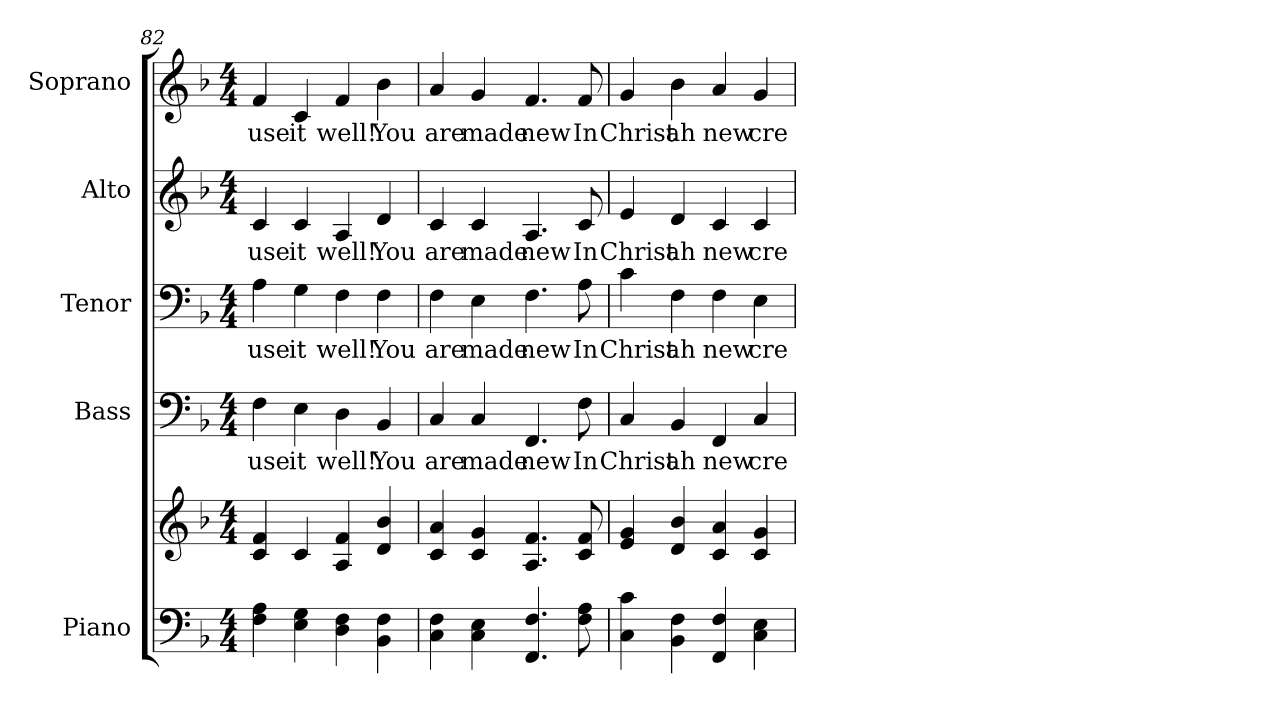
**kern	**kern	**kern	**text	**kern	**text	**kern	**text	**kern	**text
*part5	*part5	*part4	*part4	*part3	*part3	*part2	*part2	*part1	*part1
*staff6	*staff5	*staff4	*staff4	*staff3	*staff3	*staff2	*staff2	*staff1	*staff1
*I"Piano	*	*I"Bass	*	*I"Tenor	*	*I"Alto	*	*I"Soprano	*
*I'Pno.	*	*I'B.	*	*I'T.	*	*I'A.	*	*I'S.	*
!!LO:PB:g=z
*clefF4	*clefG2	*clefF4	*	*clefF4	*	*clefG2	*	*clefG2	*
*k[b-]	*k[b-]	*k[b-]	*	*k[b-]	*	*k[b-]	*	*k[b-]	*
*F:	*F:	*F:	*	*F:	*	*F:	*	*F:	*
*M4/4	*M4/4	*M4/4	*	*M4/4	*	*M4/4	*	*M4/4	*
=82	=82	=82	=82	=82	=82	=82	=82	=82	=82
!	!	!	!LO:LY:b:color=#000000	!	!	!	!	!	!
!	!	!	!	!	!LO:LY:b:color=#000000	!	!	!	!
!	!	!	!	!	!	!	!LO:LY:b:color=#000000	!	!
!	!	!	!	!	!	!	!	!	!LO:LY:b:color=#000000
4Fi\ 4Ai	4ci/ 4fi	4Fi\	use	4Ai\	use	4ci/	use	4fi/	use
!	!	!	!LO:LY:b:color=#000000	!	!	!	!	!	!
!	!	!	!	!	!LO:LY:b:color=#000000	!	!	!	!
!	!	!	!	!	!	!	!LO:LY:b:color=#000000	!	!
!	!	!	!	!	!	!	!	!	!LO:LY:b:color=#000000
4Ei\ 4Gi	4ci/	4Ei\	it	4Gi\	it	4ci/	it	4ci/	it
!	!	!	!LO:LY:b:color=#000000	!	!	!	!	!	!
!	!	!	!	!	!LO:LY:b:color=#000000	!	!	!	!
!	!	!	!	!	!	!	!LO:LY:b:color=#000000	!	!
!	!	!	!	!	!	!	!	!	!LO:LY:b:color=#000000
4Di\ 4Fi	4Ai/ 4fi	4Di\	well!	4Fi\	well!	4Ai/	well!	4fi/	well!
!	!	!	!LO:LY:b:color=#000000	!	!	!	!	!	!
!	!	!	!	!	!LO:LY:b:color=#000000	!	!	!	!
!	!	!	!	!	!	!	!LO:LY:b:color=#000000	!	!
!	!	!	!	!	!	!	!	!	!LO:LY:b:color=#000000
4BB-i\ 4Fi	4di/ 4b-i	4BB-i/	You	4Fi\	You	4di/	You	4b-i\	You
=83	=83	=83	=83	=83	=83	=83	=83	=83	=83
!	!	!	!LO:LY:b:color=#000000	!	!	!	!	!	!
!	!	!	!	!	!LO:LY:b:color=#000000	!	!	!	!
!	!	!	!	!	!	!	!LO:LY:b:color=#000000	!	!
!	!	!	!	!	!	!	!	!	!LO:LY:b:color=#000000
4Ci\ 4Fi	4ci/ 4ai	4Ci/	are	4Fi\	are	4ci/	are	4ai/	are
!	!	!	!LO:LY:b:color=#000000	!	!	!	!	!	!
!	!	!	!	!	!LO:LY:b:color=#000000	!	!	!	!
!	!	!	!	!	!	!	!LO:LY:b:color=#000000	!	!
!	!	!	!	!	!	!	!	!	!LO:LY:b:color=#000000
4Ci\ 4Ei	4ci/ 4gi	4Ci/	made	4Ei\	made	4ci/	made	4gi/	made
!	!	!	!LO:LY:b:color=#000000	!	!	!	!	!	!
!	!	!	!	!	!LO:LY:b:color=#000000	!	!	!	!
!	!	!	!	!	!	!	!LO:LY:b:color=#000000	!	!
!	!	!	!	!	!	!	!	!	!LO:LY:b:color=#000000
4.FFi/ 4.Fi	4.Ai/ 4.fi	4.FFi/	new	4.Fi\	new	4.Ai/	new	4.fi/	new
!	!	!	!LO:LY:b:color=#000000	!	!	!	!	!	!
!	!	!	!	!	!LO:LY:b:color=#000000	!	!	!	!
!	!	!	!	!	!	!	!LO:LY:b:color=#000000	!	!
!	!	!	!	!	!	!	!	!	!LO:LY:b:color=#000000
8Fi\ 8Ai	8ci/ 8fi	8Fi\	In	8Ai\	In	8ci/	In	8fi/	In
!!LO:PB:g=z
=84	=84	=84	=84	=84	=84	=84	=84	=84	=84
!	!	!	!LO:LY:b:color=#000000	!	!	!	!	!	!
!	!	!	!	!	!LO:LY:b:color=#000000	!	!	!	!
!	!	!	!	!	!	!	!LO:LY:b:color=#000000	!	!
!	!	!	!	!	!	!	!	!	!LO:LY:b:color=#000000
4Ci\ 4ci	4ei/ 4gi	4Ci/	Christ	4ci\	Christ	4ei/	Christ	4gi/	Christ
!	!	!	!LO:LY:b:color=#000000	!	!	!	!	!	!
!	!	!	!	!	!LO:LY:b:color=#000000	!	!	!	!
!	!	!	!	!	!	!	!LO:LY:b:color=#000000	!	!
!	!	!	!	!	!	!	!	!	!LO:LY:b:color=#000000
4BB-i\ 4Fi	4di/ 4b-i	4BB-i/	ah	4Fi\	ah	4di/	ah	4b-i\	ah
!	!	!	!LO:LY:b:color=#000000	!	!	!	!	!	!
!	!	!	!	!	!LO:LY:b:color=#000000	!	!	!	!
!	!	!	!	!	!	!	!LO:LY:b:color=#000000	!	!
!	!	!	!	!	!	!	!	!	!LO:LY:b:color=#000000
4FFi/ 4Fi	4ci/ 4ai	4FFi/	new	4Fi\	new	4ci/	new	4ai/	new
!	!	!	!LO:LY:b:color=#000000	!	!	!	!	!	!
!	!	!	!	!	!LO:LY:b:color=#000000	!	!	!	!
!	!	!	!	!	!	!	!LO:LY:b:color=#000000	!	!
!	!	!	!	!	!	!	!	!	!LO:LY:b:color=#000000
4Ci\ 4Ei	4ci/ 4gi	4Ci/	cre-	4Ei\	cre-	4ci/	cre-	4gi/	cre-
=	=	=	=	=	=	=	=	=	=
*-	*-	*-	*-	*-	*-	*-	*-	*-	*-
